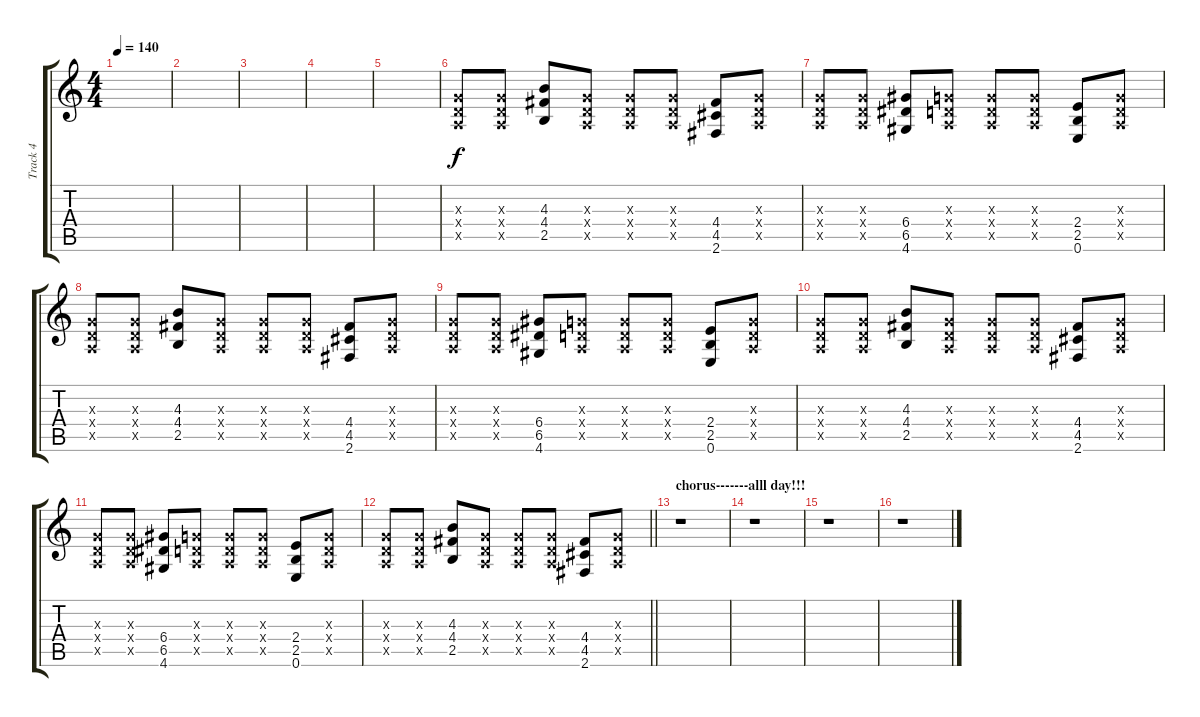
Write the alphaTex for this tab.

\track ("Track 4" "Track 4") {instrument acousticguitarnylon}
\staff {score tabs}
\tuning (E4 B3 G3 D3 A2 E2) {hide}
\ts (4 4)
\tempo 140
\clef g2
\ks c
|
|
|
|
|
(0.3{x} 0.4{x} 0.5{x}).8 (0.3{x} 0.4{x} 0.5{x}).8 (4.3 4.4 2.5).8 (0.3{x} 0.4{x} 0.5{x}).8 (0.3{x} 0.4{x} 0.5{x}).8 (0.3{x} 0.4{x} 0.5{x}).8 (4.4 4.5 2.6).8 (0.3{x} 0.4{x} 0.5{x}).8 |
(0.3{x} 0.4{x} 0.5{x}).8 (0.3{x} 0.4{x} 0.5{x}).8 (6.4 6.5 4.6).8 (0.3{x} 0.4{x} 0.5{x}).8 (0.3{x} 0.4{x} 0.5{x}).8 (0.3{x} 0.4{x} 0.5{x}).8 (2.4 2.5 0.6).8 (0.3{x} 0.4{x} 0.5{x}).8 |
(0.3{x} 0.4{x} 0.5{x}).8 (0.3{x} 0.4{x} 0.5{x}).8 (4.3 4.4 2.5).8 (0.3{x} 0.4{x} 0.5{x}).8 (0.3{x} 0.4{x} 0.5{x}).8 (0.3{x} 0.4{x} 0.5{x}).8 (4.4 4.5 2.6).8 (0.3{x} 0.4{x} 0.5{x}).8 |
(0.3{x} 0.4{x} 0.5{x}).8 (0.3{x} 0.4{x} 0.5{x}).8 (6.4 6.5 4.6).8 (0.3{x} 0.4{x} 0.5{x}).8 (0.3{x} 0.4{x} 0.5{x}).8 (0.3{x} 0.4{x} 0.5{x}).8 (2.4 2.5 0.6).8 (0.3{x} 0.4{x} 0.5{x}).8 |
(0.3{x} 0.4{x} 0.5{x}).8 (0.3{x} 0.4{x} 0.5{x}).8 (4.3 4.4 2.5).8 (0.3{x} 0.4{x} 0.5{x}).8 (0.3{x} 0.4{x} 0.5{x}).8 (0.3{x} 0.4{x} 0.5{x}).8 (4.4 4.5 2.6).8 (0.3{x} 0.4{x} 0.5{x}).8 |
(0.3{x} 0.4{x} 0.5{x}).8 (0.3{x} 0.4{x} 0.5{x}).8 (6.4 6.5 4.6).8 (0.3{x} 0.4{x} 0.5{x}).8 (0.3{x} 0.4{x} 0.5{x}).8 (0.3{x} 0.4{x} 0.5{x}).8 (2.4 2.5 0.6).8 (0.3{x} 0.4{x} 0.5{x}).8 |
\barLineRight lightlight
(0.3{x} 0.4{x} 0.5{x}).8 (0.3{x} 0.4{x} 0.5{x}).8 (4.3 4.4 2.5).8 (0.3{x} 0.4{x} 0.5{x}).8 (0.3{x} 0.4{x} 0.5{x}).8 (0.3{x} 0.4{x} 0.5{x}).8 (4.4 4.5 2.6).8 (0.3{x} 0.4{x} 0.5{x}).8 |
\section ("" "chorus-------alll day!!!")
r.1 |
r.1 |
r.1 |
r.1
